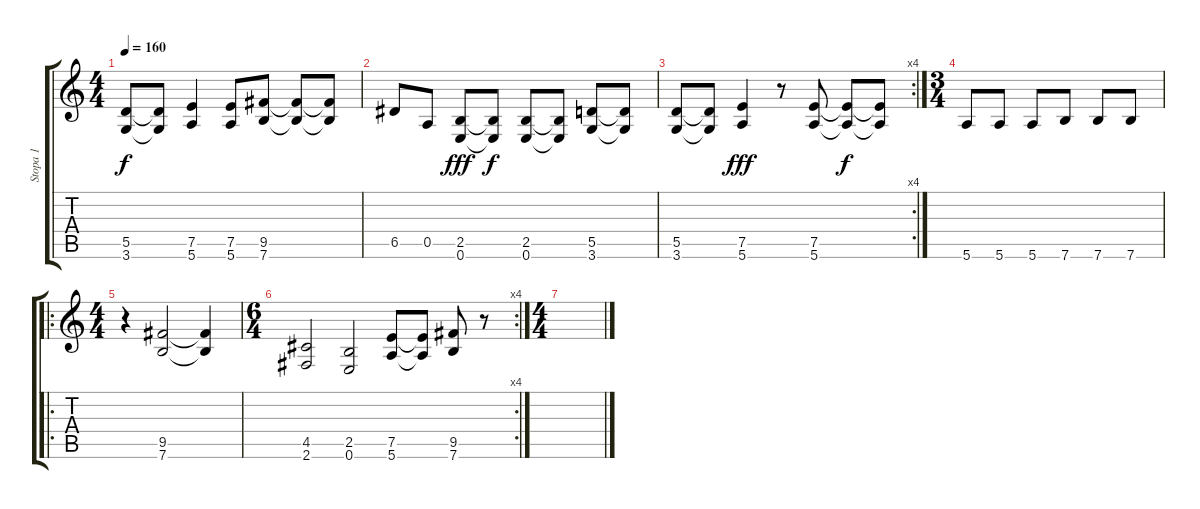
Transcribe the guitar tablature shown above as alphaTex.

\track ("Stopa 1" "Stopa 1") {instrument electricbassfinger}
\staff {score tabs}
\tuning (E4 B3 G3 D3 A2 E2) {hide}
\ts (4 4)
\tempo 160
\clef g2
\ks c
(5.5 3.6).8{dy f} (5.5{t} 3.6{t}).8 (7.5 5.6).4 (7.5 5.6).8 (9.5 7.6).8 (9.5{t} 7.6{t}).8 (9.5{t} 7.6{t}).8 |
6.5.8 0.5.8 (2.5 0.6).8{dy fff} (2.5{t} 0.6{t}).8{dy f} (2.5 0.6).8 (2.5{t} 0.6{t}).8 (5.5 3.6).8 (5.5{t} 3.6{t}).8 |
\rc 4
(5.5 3.6).8 (5.5{t} 3.6{t}).8 (7.5 5.6).4{dy fff} r.8 (7.5 5.6).8 (7.5{t} 5.6{t}).8{dy f} (7.5{t} 5.6{t}).8 |
\ts (3 4)
5.6.8 5.6.8 5.6.8 7.6.8 7.6.8 7.6.8 |
\ro
\ts (4 4)
r.4 (9.5 7.6).2 (9.5{t} 7.6{t}).4 |
\rc 4
\ts (6 4)
(4.5 2.6).2 (2.5 0.6).2 (7.5 5.6).8 (7.5{t} 5.6{t}).8 (9.5 7.6).8 r.8 |
\ts (4 4)
